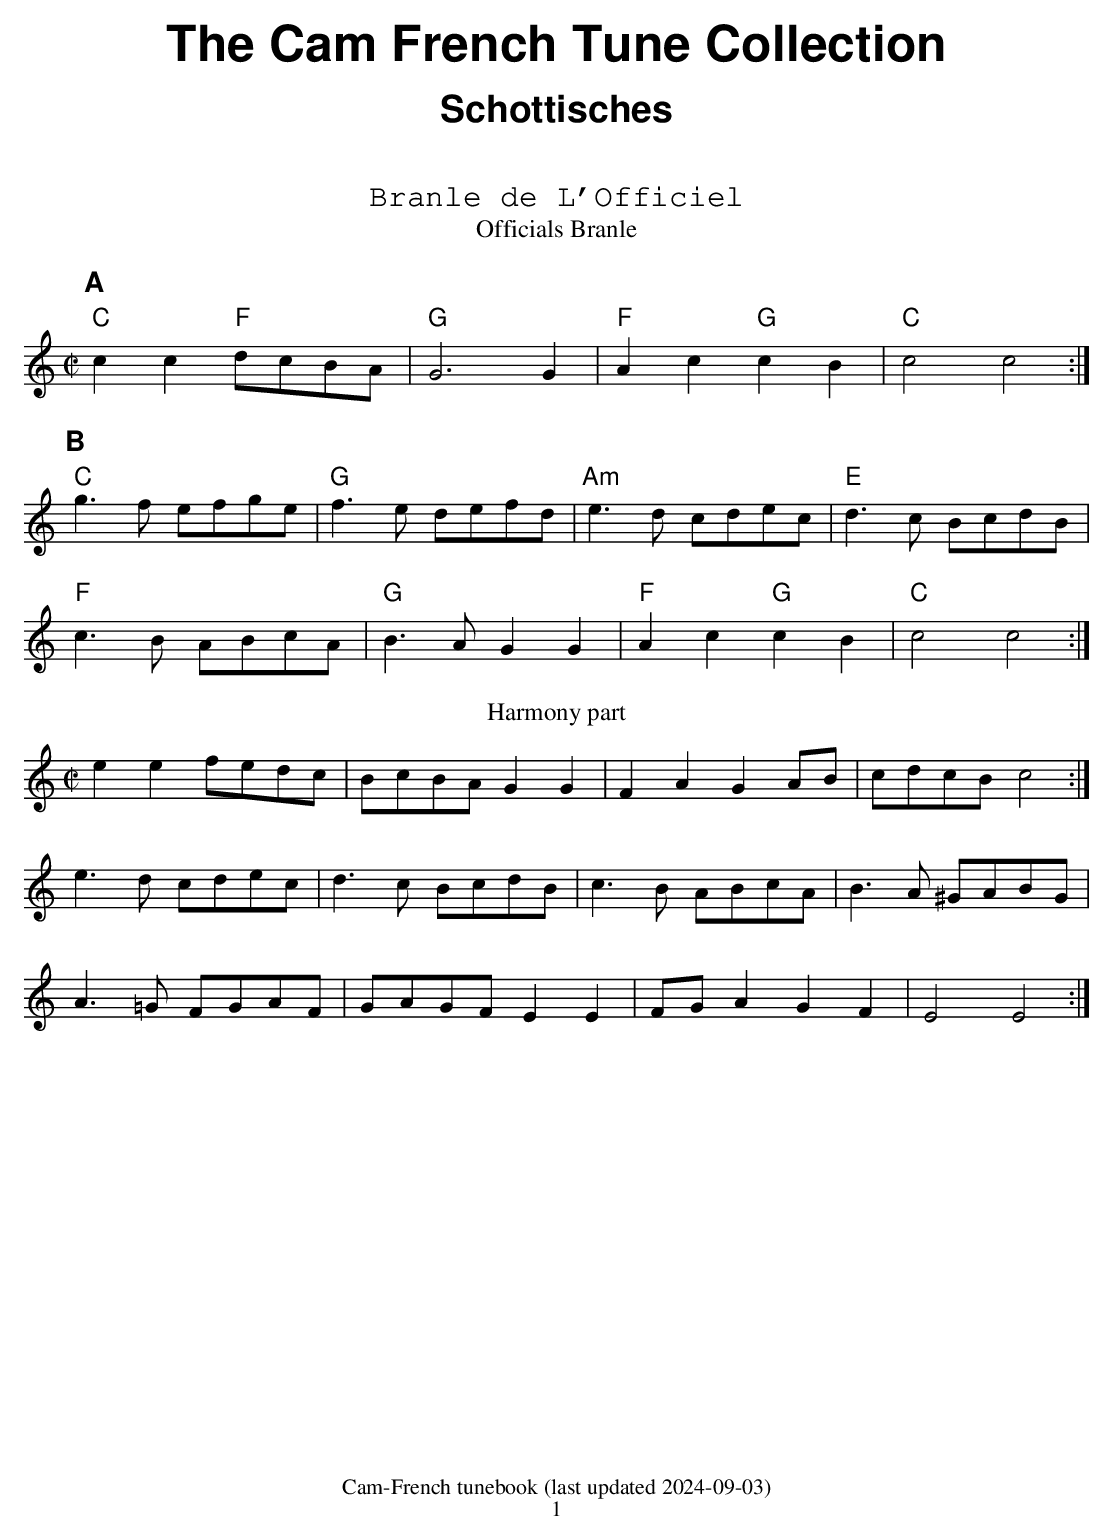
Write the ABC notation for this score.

X:1
T:Branle de L'Officiel
T:Officials Branle
M:C|
L:1/4
K:C
P:A
"C"cc "F"d/c/B/A/ | "G"G3G | "F"Ac"G"cB | "C"c2c2 :|
P:B
"C"g>f e/f/g/e/ | "G"f>e d/e/f/d/  | "Am"e>d c/d/e/c/ | "E"d>c B/c/d/B/ |
"F"c>B A/B/c/A/ | "G"B>A GG | "F"Ac "G"cB | "C"c2c2 :|
T:Harmony part
ee f/e/d/c/ | B/c/B/A/ GG | FA GA/B/ | c/d/c/B/ c2:|
e>d c/d/e/c/ | d>c B/c/d/B/ | c>B A/B/c/A/ | B>A ^G/A/B/G/ |
A>=G F/G/A/F/ | G/A/G/F/ EE | F/G/A GF | E2 E2:|
